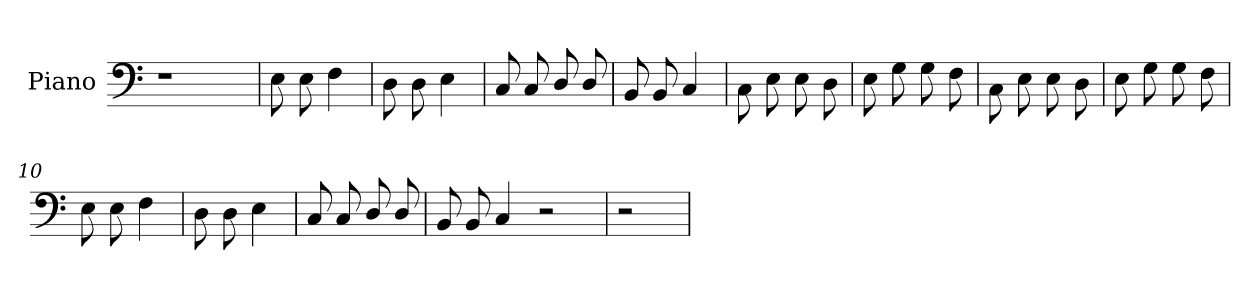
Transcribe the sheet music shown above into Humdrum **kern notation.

**kern
*part1
*staff1
*I"Piano
*I'Pno
*clefF4
*k[]
=1
1r
=1
1r
=2
8E\
8E\
4F\
=3
8D\
8D\
4E\
=4
8C/
8C/
8D/
8D/
=5
8BB/
8BB/
4C/
=6
8C\
8E\
8E\
8D\
=7
8E\
8G\
8G\
8F\
=8
8C\
8E\
8E\
8D\
=9
8E\
8G\
8G\
8F\
=10
8E\
8E\
4F\
=11
8D\
8D\
4E\
=12
8C/
8C/
8D/
8D/
=13
8BB/
8BB/
4C/
2r
=14
2r
=
*-
